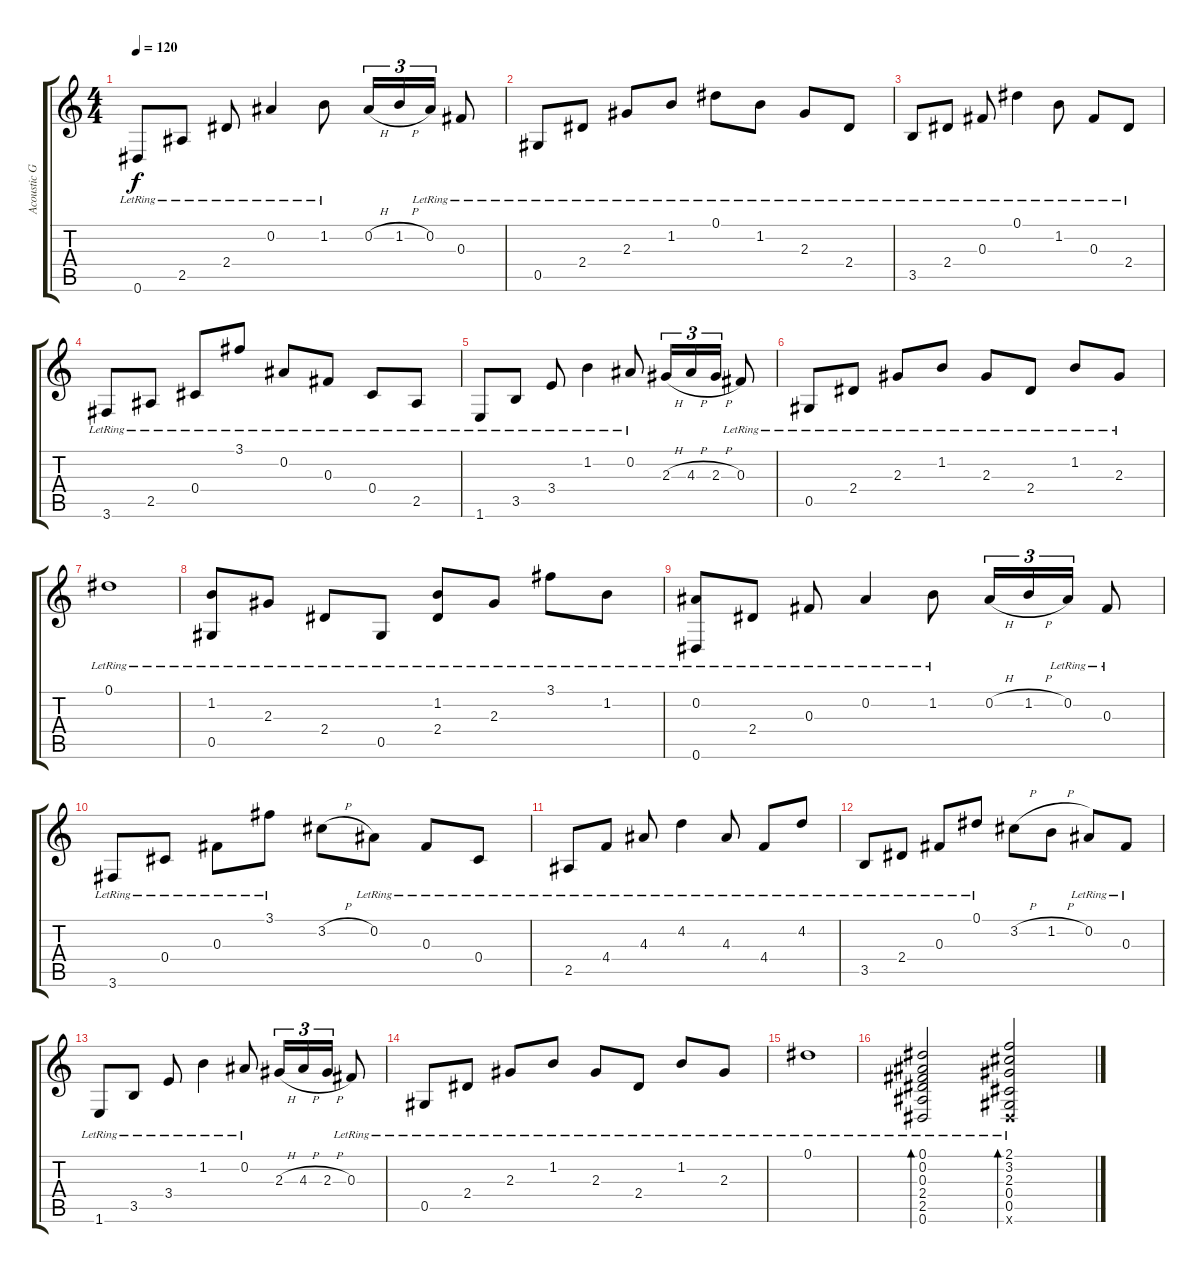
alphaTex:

\track ("Acoustic Guitar 2" "Acoustic G") {instrument acousticguitarnylon}
\staff {score tabs}
\tuning (Eb4 Bb3 Gb3 Db3 Ab2 Eb2) {hide}
\ts (4 4)
\tempo 120
\clef g2
\ks c
0.6{lr}.8{dy f} 2.5{lr}.8 2.4{lr}.8 0.2{lr}.4 1.2{lr}.8 0.2{h}.16{tu (3 2)} 1.2{h}.16{tu (3 2)} 0.2{lr}.16{tu (3 2)} 0.3{lr}.8 |
0.5{lr}.8 2.4{lr}.8 2.3{lr}.8 1.2{lr}.8 0.1{lr}.8 1.2{lr}.8 2.3{lr}.8 2.4{lr}.8 |
3.5{lr}.8 2.4{lr}.8 0.3{lr}.8 0.1{lr}.4 1.2{lr}.8 0.3{lr}.8 2.4{lr}.8 |
3.6{lr}.8 2.5{lr}.8 0.4{lr}.8 3.1{lr}.8 0.2{lr}.8 0.3{lr}.8 0.4{lr}.8 2.5{lr}.8 |
1.6{lr}.8 3.5{lr}.8 3.4{lr}.8 1.2{lr}.4 0.2{lr}.8 2.3{h}.16{tu (3 2)} 4.3{h}.16{tu (3 2)} 2.3{h}.16{tu (3 2)} 0.3{lr}.8 |
0.5{lr}.8 2.4{lr}.8 2.3{lr}.8 1.2{lr}.8 2.3{lr}.8 2.4{lr}.8 1.2{lr}.8 2.3{lr}.8 |
0.1{lr}.1 |
(1.2{lr} 0.5{lr}).8 2.3{lr}.8 2.4{lr}.8 0.5{lr}.8 (1.2{lr} 2.4{lr}).8 2.3{lr}.8 3.1{lr}.8 1.2{lr}.8 |
(0.2{lr} 0.6{lr}).8 2.4{lr}.8 0.3{lr}.8 0.2{lr}.4 1.2{lr}.8 0.2{h}.16{tu (3 2)} 1.2{h}.16{tu (3 2)} 0.2{lr}.16{tu (3 2)} 0.3{lr}.8 |
3.6{lr}.8 0.4{lr}.8 0.3{lr}.8 3.1{lr}.8 3.2{h}.8 0.2{lr}.8 0.3{lr}.8 0.4{lr}.8 |
2.5{lr}.8 4.4{lr}.8 4.3{lr}.8 4.2{lr}.4 4.3{lr}.8 4.4{lr}.8 4.2{lr}.8 |
3.5{lr}.8 2.4{lr}.8 0.3{lr}.8 0.1{lr}.8 3.2{h}.8 1.2{h}.8 0.2{lr}.8 0.3{lr}.8 |
1.6{lr}.8 3.5{lr}.8 3.4{lr}.8 1.2{lr}.4 0.2{lr}.8 2.3{h}.16{tu (3 2)} 4.3{h}.16{tu (3 2)} 2.3{h}.16{tu (3 2)} 0.3{lr}.8 |
0.5{lr}.8 2.4{lr}.8 2.3{lr}.8 1.2{lr}.8 2.3{lr}.8 2.4{lr}.8 1.2{lr}.8 2.3{lr}.8 |
0.1{lr}.1 |
(0.1{lr} 0.2{lr} 0.3{lr} 2.4{lr} 2.5{lr} 0.6{lr}).2{bd 30} (2.1{lr} 3.2{lr} 2.3{lr} 0.4{lr} 0.5{lr} 0.6{x}).2{bd 30}
